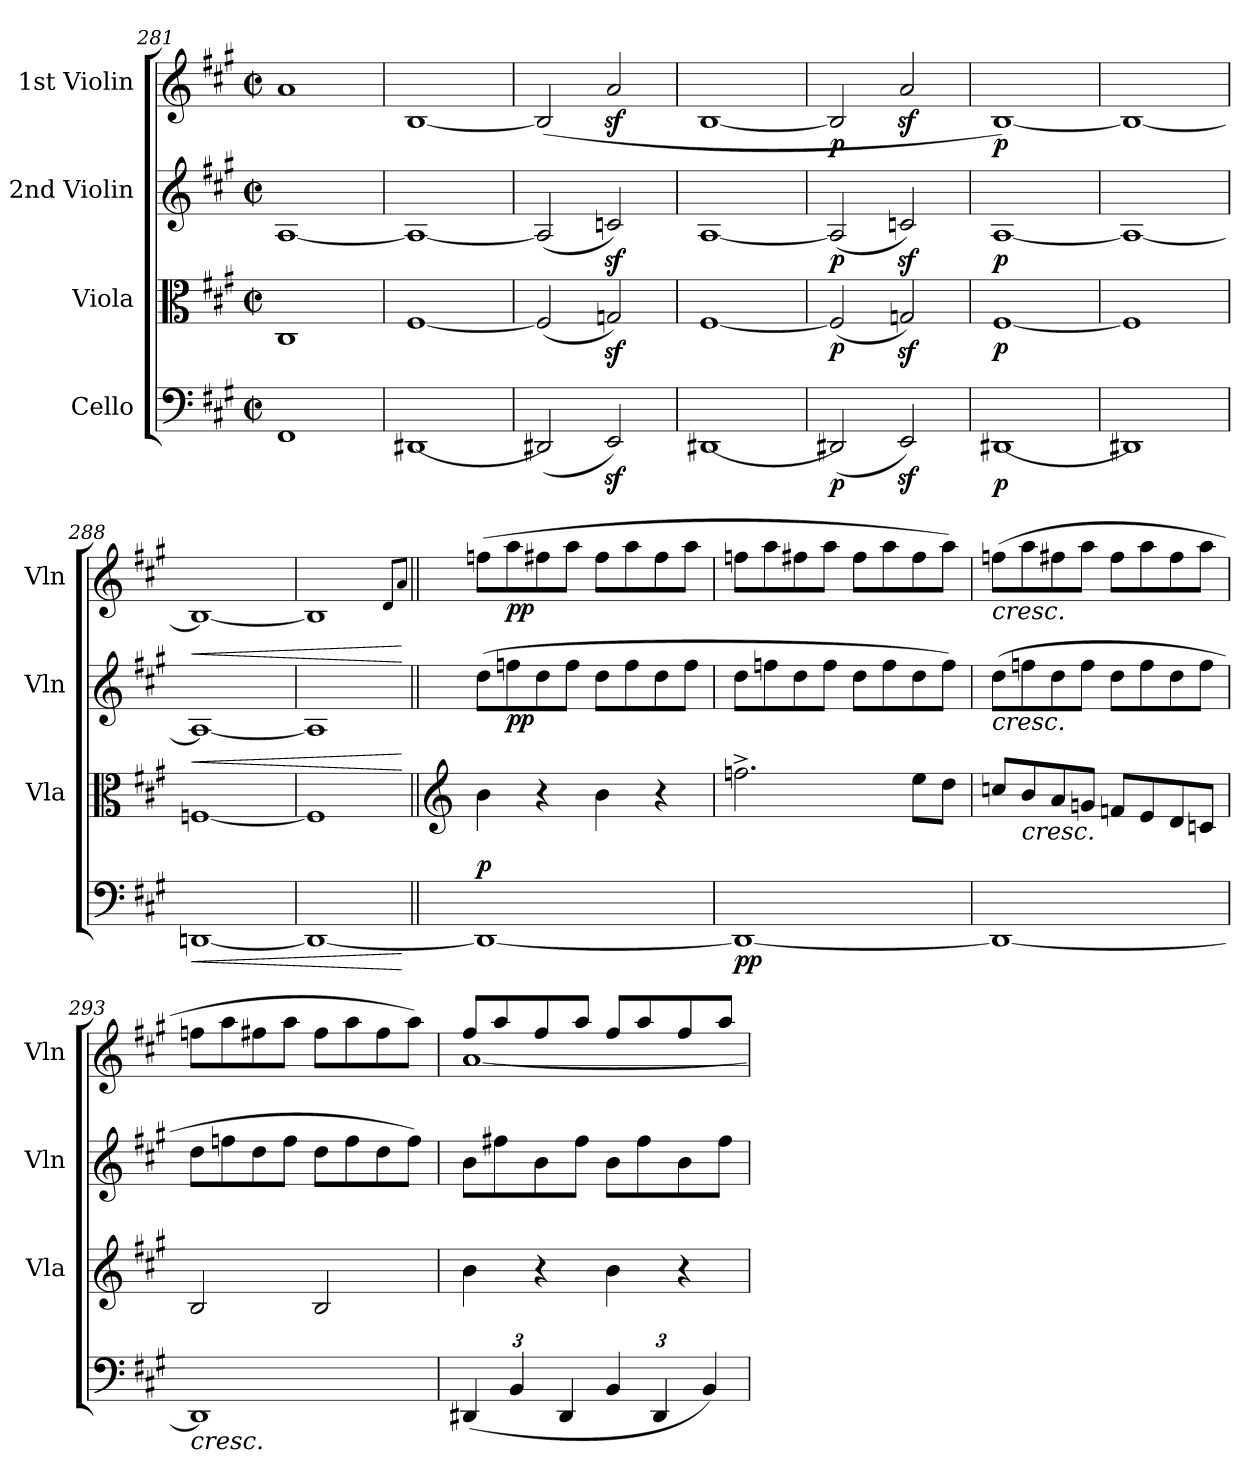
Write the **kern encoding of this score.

**kern	**dynam	**kern	**dynam	**kern	**dynam	**kern	**dynam
*part4	*part4	*part3	*part3	*part2	*part2	*part1	*part1
*staff4	*staff4	*staff3	*staff3	*staff2	*staff2	*staff1	*staff1
*I"Cello	*	*I"Viola	*	*I"2nd Violin	*	*I"1st Violin	*
*	*	*I'Vla	*	*I'Vln	*	*I'Vln	*
*clefF4	*	*clefC3	*	*clefG2	*	*clefG2	*
*k[f#c#g#]	*	*k[f#c#g#]	*	*k[f#c#g#]	*	*k[f#c#g#]	*
*A:	*	*A:	*	*A:	*	*A:	*
*M2/2	*	*M2/2	*	*M2/2	*	*M2/2	*
*met(c|)	*	*met(c|)	*	*met(c|)	*	*met(c|)	*
=281	=281	=281	=281	=281	=281	=281	=281
1FF#	.	1C#	.	[1A	.	1a	.
=282	=282	=282	=282	=282	=282	=282	=282
[1DD#X	.	[1F#	.	1A_	.	[1B	.
=283	=283	=283	=283	=283	=283	=283	=283
(2DD#X/]	.	(2F#/]	.	(2A/]	.	(2B/]	.
2EEz</)	.	2Gnz</)	.	2cnz</)	.	2az</	.
=284	=284	=284	=284	=284	=284	=284	=284
[1DD#X	.	[1F#	.	[1A	.	[1B	.
=285	=285	=285	=285	=285	=285	=285	=285
!	!LO:DY:b	!	!LO:DY:b	!	!LO:DY:b	!	!LO:DY:b
(2DD#X/]	p	(2F#/]	p	(2A/]	p	2B/]	p
2EEz</)	.	2Gnz</)	.	2cnz</)	.	2az</	.
=286	=286	=286	=286	=286	=286	=286	=286
!	!LO:DY:b	!	!LO:DY:b	!	!LO:DY:b	!	!LO:DY:b
[1DD#X	p	[1F#	p	[1A	p	[1B)	p
=287	=287	=287	=287	=287	=287	=287	=287
1DD#X]	.	1F#]	.	1A_	.	1B_	.
=288	=288	=288	=288	=288	=288	=288	=288
!	!LO:HP:b	!	!LO:HP:a	!	!LO:HP:a	!	!
[1DDn	<	[1Fn	<	1A_	<	1B_	.
=289	=289	=289	=289	=289	=289	=289	=289
1DD_	.	1F]	.	1A]	.	1B]	.
.	.	.	.	.	.	8qd/L	.
.	.	.	.	.	.	8qa/J	.
.	[	.	[	.	[	.	.
=290||	=290||	=290||	=290||	=290||	=290||	=290||	=290||
*	*	*clefG2	*	*	*	*	*
!	!LO:DY:a	!	!	!	!	!	!LO:DY:a
1DD_	p	4b\	.	(8dd\L	.	(8ffn\L	Tempo I.
!	!	!	!	!	!LO:DY:b	!	!LO:DY:b
.	.	.	.	8ffn\	pp	8aa\	pp
.	.	4r	.	8dd\	.	8ff#X\	.
.	.	.	.	8ff\J	.	8aa\J	.
.	.	4b\	.	8dd\L	.	8ff#\L	.
.	.	.	.	8ff\	.	8aa\	.
.	.	4r	.	8dd\	.	8ff#\	.
.	.	.	.	8ff\J	.	8aa\J	.
=291	=291	=291	=291	=291	=291	=291	=291
!	!LO:DY:b	!	!	!	!	!	!
1DD_	pp	2.ffn^\	.	8dd\L	.	8ffn\L	.
.	.	.	.	8ffn\	.	8aa\	.
.	.	.	.	8dd\	.	8ff#X\	.
.	.	.	.	8ff\J	.	8aa\J	.
.	.	.	.	8dd\L	.	8ff#\L	.
.	.	.	.	8ff\	.	8aa\	.
.	.	8ee\L	.	8dd\	.	8ff#\	.
.	.	8dd\J	.	8ff\J)	.	8aa\J)	.
=292	=292	=292	=292	=292	=292	=292	=292
!	!	!	!	!	!	!LO:TX:b:i:t=cresc.	!
!	!	!	!	!LO:TX:b:i:t=cresc.	!	!	!
1DD_	.	8ccn/L	.	(8dd\L	.	(8ffn\L	.
!	!	!LO:TX:b:i:t=cresc.	!	!	!	!	!
.	.	8b/	.	8ffn\	.	8aa\	.
.	.	8a/	.	8dd\	.	8ff#X\	.
.	.	8gn/J	.	8ff\J	.	8aa\J	.
.	.	8fn/L	.	8dd\L	.	8ff#\L	.
.	.	8e/	.	8ff\	.	8aa\	.
.	.	8d/	.	8dd\	.	8ff#\	.
.	.	8cn/J	.	8ff\J	.	8aa\J	.
=293	=293	=293	=293	=293	=293	=293	=293
!LO:TX:b:i:t=cresc.	!	!	!	!	!	!	!
1DD]	.	2B/	.	8dd\L	.	8ffn\L	.
.	.	.	.	8ffn\	.	8aa\	.
.	.	.	.	8dd\	.	8ff#X\	.
.	.	.	.	8ff\J	.	8aa\J	.
.	.	2B/	.	8dd\L	.	8ff#\L	.
.	.	.	.	8ff\	.	8aa\	.
.	.	.	.	8dd\	.	8ff#\	.
.	.	.	.	8ff\J)	.	8aa\J)	.
!!LO:LB:g=z
=294	=294	=294	=294	=294	=294	=294	=294
*Xbrackettup	*	*	*	*	*	*	*
*	*	*	*	*	*	*^	*
(6DD#X/	.	4b\	.	8b\L	.	8ff#/L	[1a	.
.	.	.	.	8ff#X\	.	8aa/	.	.
6BB/	.	.	.	.	.	.	.	.
.	.	4r	.	8b\	.	8ff#/	.	.
6DD#/	.	.	.	.	.	.	.	.
.	.	.	.	8ff#\J	.	8aa/J	.	.
6BB/	.	4b\	.	8b\L	.	8ff#/L	.	.
.	.	.	.	8ff#\	.	8aa/	.	.
6DD#/	.	.	.	.	.	.	.	.
.	.	4r	.	8b\	.	8ff#/	.	.
6BB/)	.	.	.	.	.	.	.	.
.	.	.	.	8ff#\J	.	8aa/J	.	.
*	*	*	*	*	*	*v	*v	*
=	=	=	=	=	=	=	=
*-	*-	*-	*-	*-	*-	*-	*-
